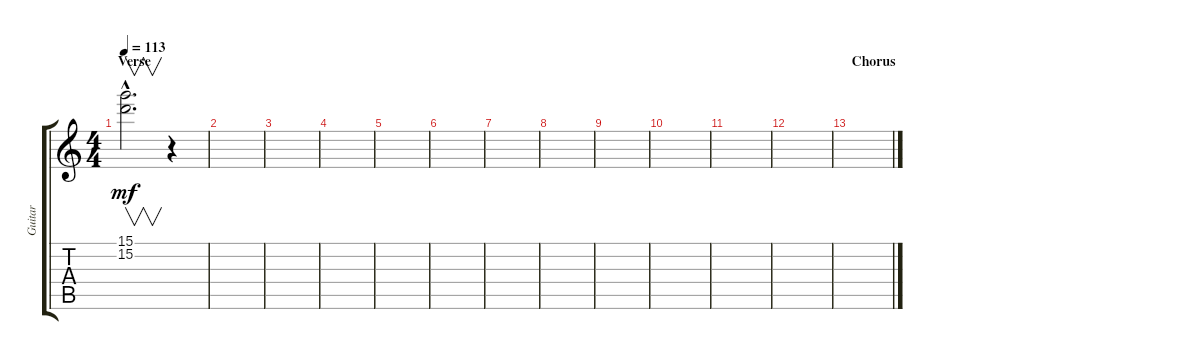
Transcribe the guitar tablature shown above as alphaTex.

\track ("Guitar" "Guitar") {instrument overdrivenguitar}
\staff {score tabs}
\tuning (E4 B3 G3 D3 A2 E2) {hide}
\ts (4 4)
\section ("" "Verse")
\tempo 113
\clef g2
\ks c
(15.1{hac} 15.2{hac}).2{v d dy mf} r.4 |
|
|
|
|
|
|
|
|
|
|
|
\section ("" "Chorus")
